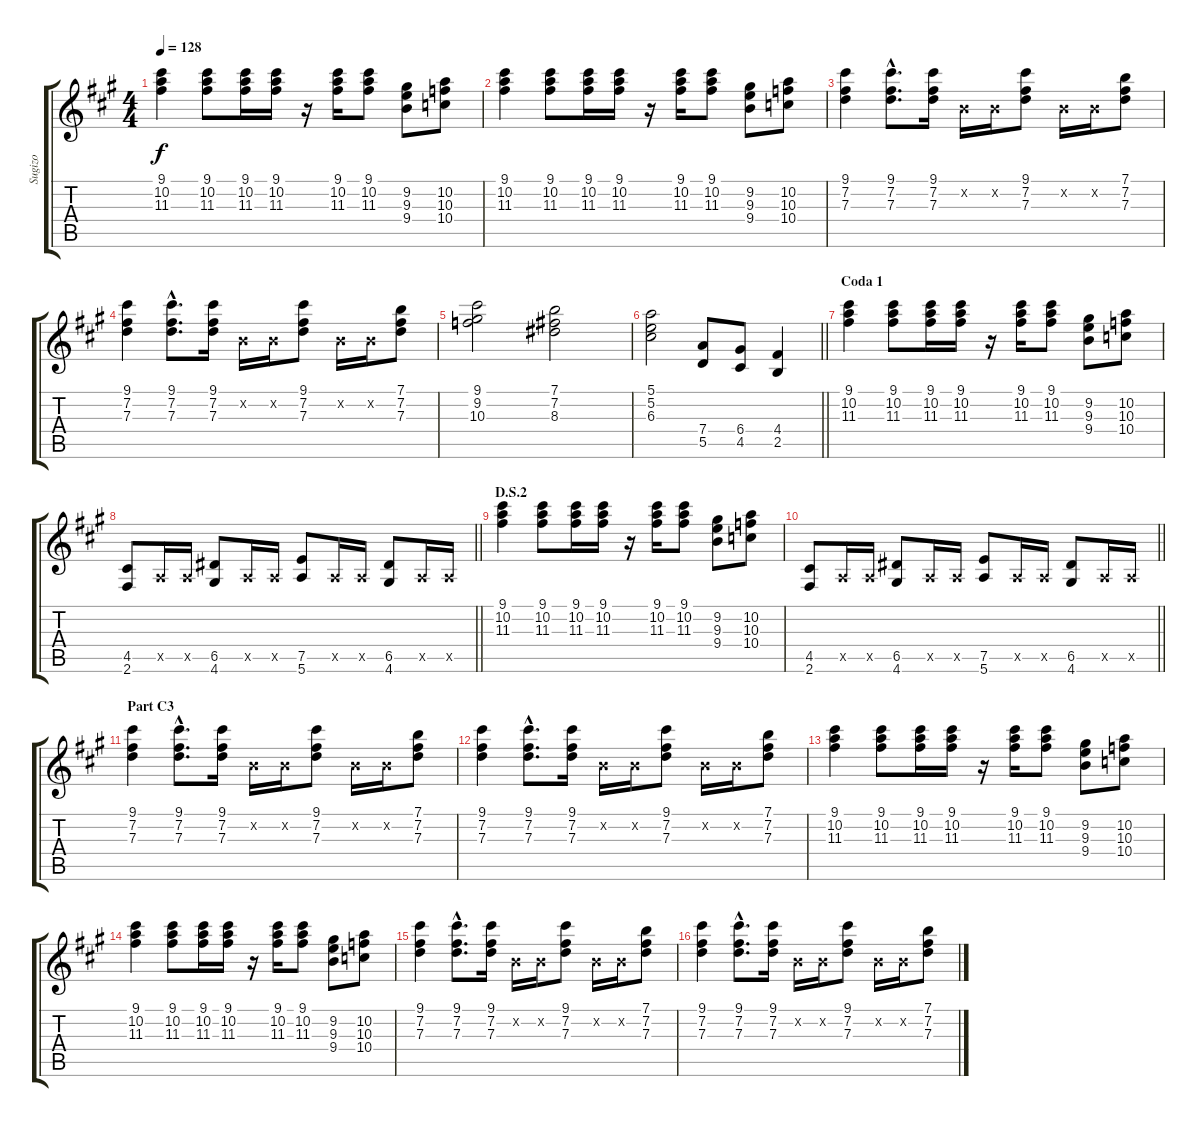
\track ("Sugizo" "Sugizo") {instrument distortionguitar}
\staff {score tabs}
\tuning (E4 B3 G3 D3 A2 E2) {hide}
\ts (4 4)
\tempo 128
\clef g2
\ks a
(9.1 10.2 11.3).4{dy f} (9.1 10.2 11.3).8 (9.1 10.2 11.3).16 (9.1 10.2 11.3).16 r.16 (9.1 10.2 11.3).16 (9.1 10.2 11.3).8 (9.2 9.3 9.4).8 (10.2 10.3 10.4).8 |
(9.1 10.2 11.3).4 (9.1 10.2 11.3).8 (9.1 10.2 11.3).16 (9.1 10.2 11.3).16 r.16 (9.1 10.2 11.3).16 (9.1 10.2 11.3).8 (9.2 9.3 9.4).8 (10.2 10.3 10.4).8 |
(9.1 7.2 7.3).4 (9.1{hac} 7.2{hac} 7.3{hac}).8{d} (9.1 7.2 7.3).16 0.2{x}.16 0.2{x}.16 (9.1 7.2 7.3).8 0.2{x}.16 0.2{x}.16 (7.1 7.2 7.3).8 |
(9.1 7.2 7.3).4 (9.1{hac} 7.2{hac} 7.3{hac}).8{d} (9.1 7.2 7.3).16 0.2{x}.16 0.2{x}.16 (9.1 7.2 7.3).8 0.2{x}.16 0.2{x}.16 (7.1 7.2 7.3).8 |
(9.1 9.2 10.3).2 (7.1 7.2 8.3).2 |
\barLineRight lightlight
(5.1 5.2 6.3).2 (7.4 5.5).8 (6.4 4.5).8 (4.4 2.5).4 |
\section ("" "Coda 1")
(9.1 10.2 11.3).4 (9.1 10.2 11.3).8 (9.1 10.2 11.3).16 (9.1 10.2 11.3).16 r.16 (9.1 10.2 11.3).16 (9.1 10.2 11.3).8 (9.2 9.3 9.4).8 (10.2 10.3 10.4).8 |
\barLineRight lightlight
(4.5 2.6).8 0.5{x}.16 0.5{x}.16 (6.5 4.6).8 0.5{x}.16 0.5{x}.16 (7.5 5.6).8 0.5{x}.16 0.5{x}.16 (6.5 4.6).8 0.5{x}.16 0.5{x}.16 |
\section ("" "D.S.2")
(9.1 10.2 11.3).4 (9.1 10.2 11.3).8 (9.1 10.2 11.3).16 (9.1 10.2 11.3).16 r.16 (9.1 10.2 11.3).16 (9.1 10.2 11.3).8 (9.2 9.3 9.4).8 (10.2 10.3 10.4).8 |
\barLineRight lightlight
(4.5 2.6).8 0.5{x}.16 0.5{x}.16 (6.5 4.6).8 0.5{x}.16 0.5{x}.16 (7.5 5.6).8 0.5{x}.16 0.5{x}.16 (6.5 4.6).8 0.5{x}.16 0.5{x}.16 |
\section ("" "Part C3")
(9.1 7.2 7.3).4 (9.1{hac} 7.2{hac} 7.3{hac}).8{d} (9.1 7.2 7.3).16 0.2{x}.16 0.2{x}.16 (9.1 7.2 7.3).8 0.2{x}.16 0.2{x}.16 (7.1 7.2 7.3).8 |
(9.1 7.2 7.3).4 (9.1{hac} 7.2{hac} 7.3{hac}).8{d} (9.1 7.2 7.3).16 0.2{x}.16 0.2{x}.16 (9.1 7.2 7.3).8 0.2{x}.16 0.2{x}.16 (7.1 7.2 7.3).8 |
(9.1 10.2 11.3).4 (9.1 10.2 11.3).8 (9.1 10.2 11.3).16 (9.1 10.2 11.3).16 r.16 (9.1 10.2 11.3).16 (9.1 10.2 11.3).8 (9.2 9.3 9.4).8 (10.2 10.3 10.4).8 |
(9.1 10.2 11.3).4 (9.1 10.2 11.3).8 (9.1 10.2 11.3).16 (9.1 10.2 11.3).16 r.16 (9.1 10.2 11.3).16 (9.1 10.2 11.3).8 (9.2 9.3 9.4).8 (10.2 10.3 10.4).8 |
(9.1 7.2 7.3).4 (9.1{hac} 7.2{hac} 7.3{hac}).8{d} (9.1 7.2 7.3).16 0.2{x}.16 0.2{x}.16 (9.1 7.2 7.3).8 0.2{x}.16 0.2{x}.16 (7.1 7.2 7.3).8 |
(9.1 7.2 7.3).4 (9.1{hac} 7.2{hac} 7.3{hac}).8{d} (9.1 7.2 7.3).16 0.2{x}.16 0.2{x}.16 (9.1 7.2 7.3).8 0.2{x}.16 0.2{x}.16 (7.1 7.2 7.3).8
